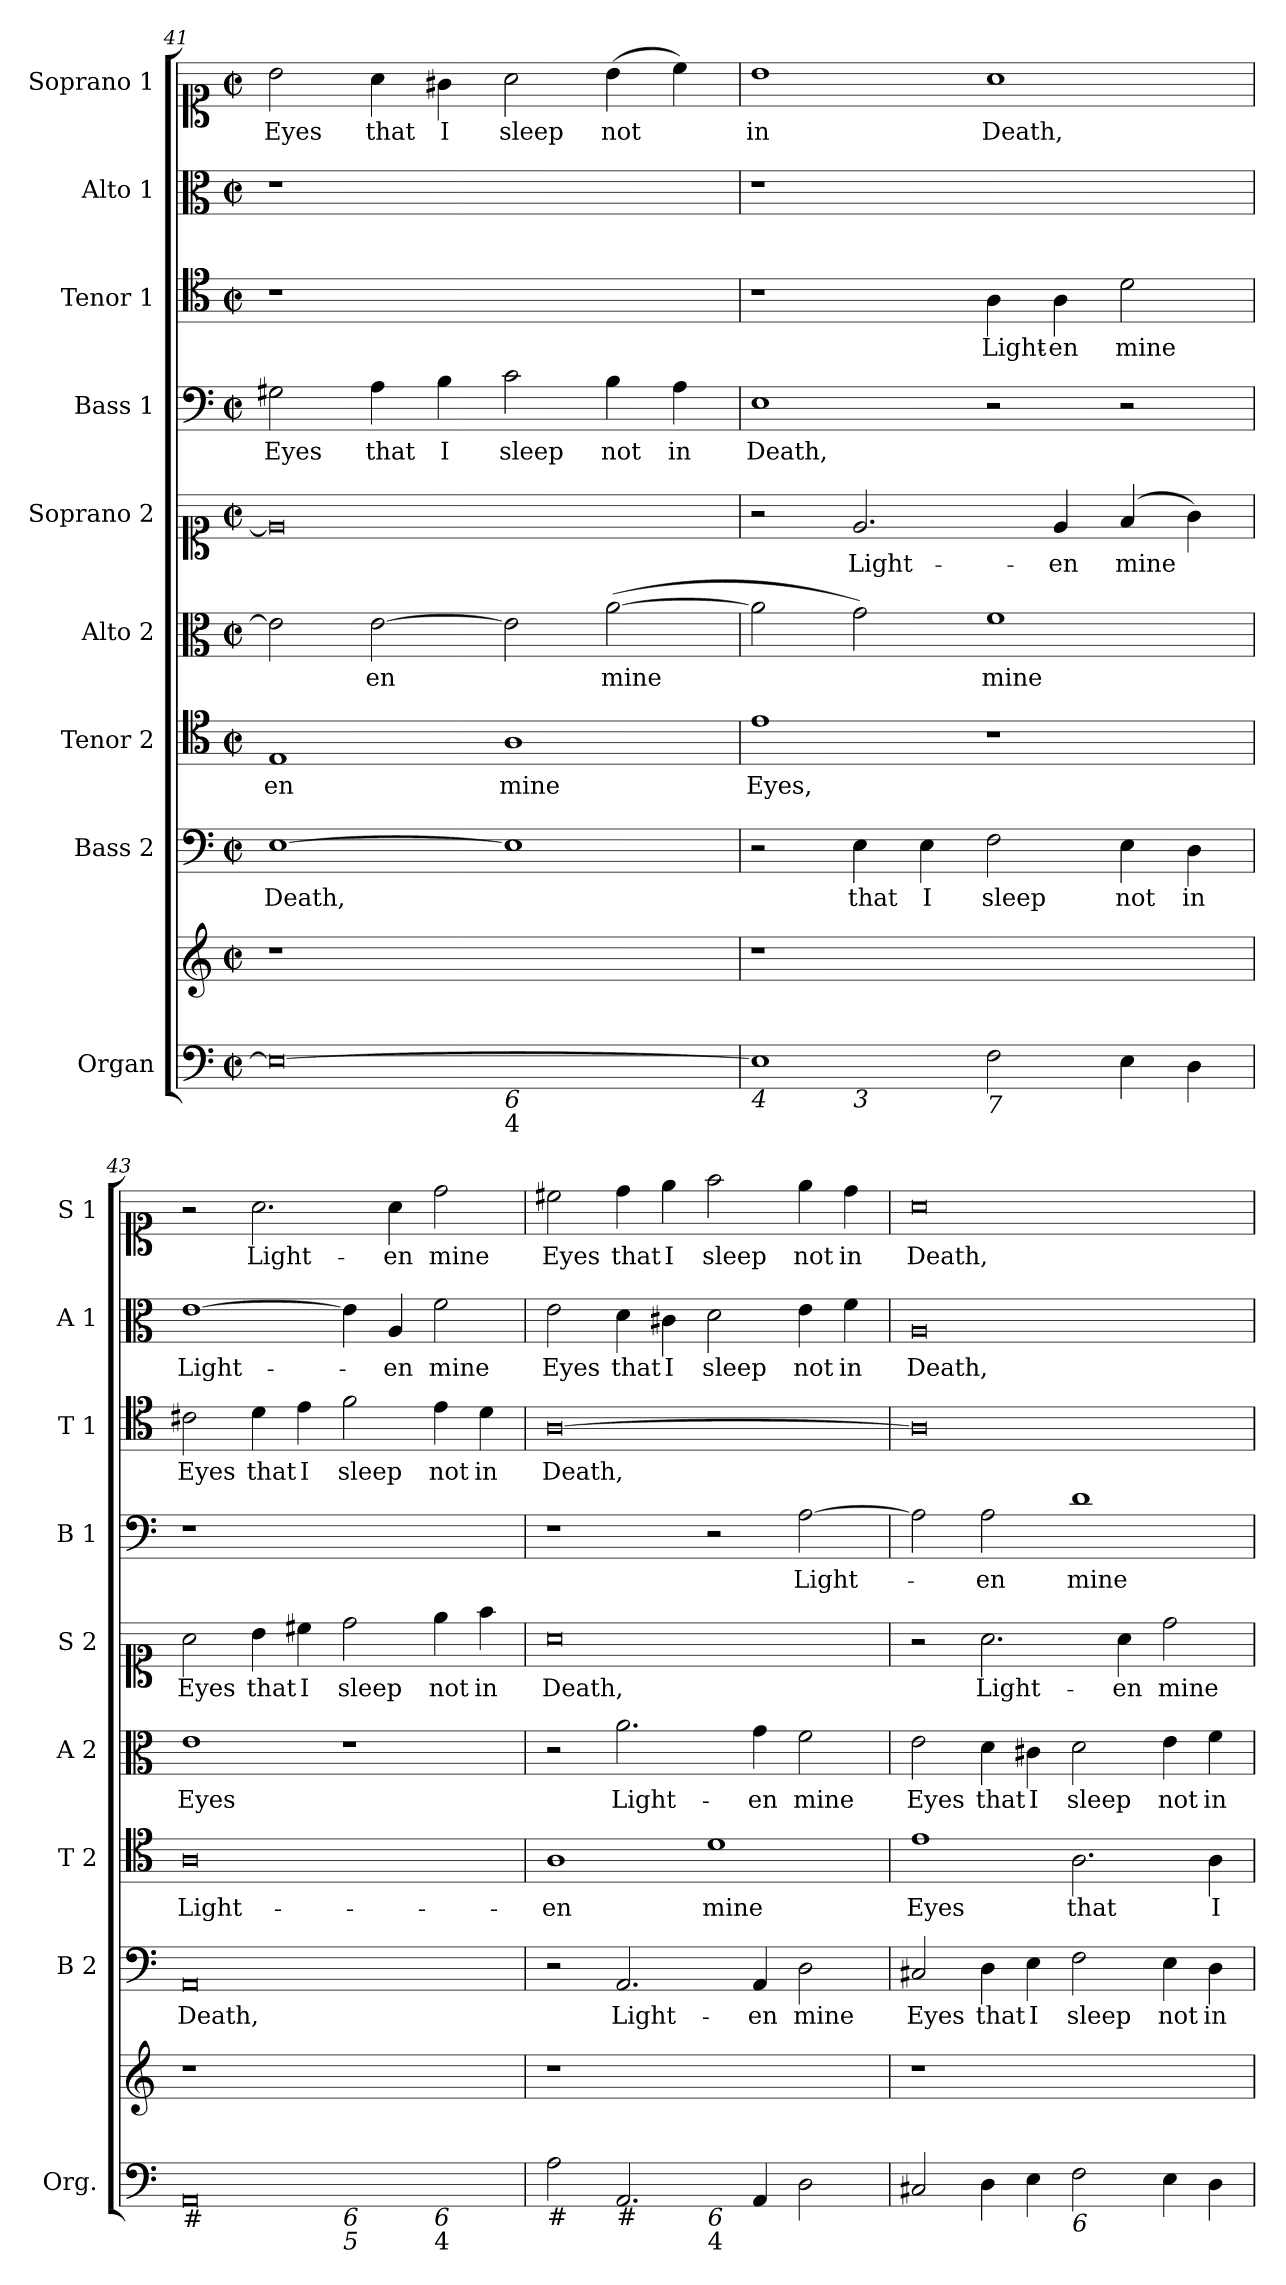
**kern	**kern	**kern	**text	**kern	**text	**kern	**text	**kern	**text	**kern	**text	**kern	**text	**kern	**text	**kern	**text
*part9	*part9	*part8	*part8	*part7	*part7	*part6	*part6	*part5	*part5	*part4	*part4	*part3	*part3	*part2	*part2	*part1	*part1
*staff10	*staff9	*staff8	*staff8	*staff7	*staff7	*staff6	*staff6	*staff5	*staff5	*staff4	*staff4	*staff3	*staff3	*staff2	*staff2	*staff1	*staff1
*I"Organ	*	*I"Bass 2	*	*I"Tenor 2	*	*I"Alto 2	*	*I"Soprano 2	*	*I"Bass 1	*	*I"Tenor 1	*	*I"Alto 1	*	*I"Soprano 1	*
*I'Org.	*	*I'B 2	*	*I'T 2	*	*I'A 2	*	*I'S 2	*	*I'B 1	*	*I'T 1	*	*I'A 1	*	*I'S 1	*
*clefF4	*clefG2	*clefF4	*	*clefC4	*	*clefC3	*	*clefC1	*	*clefF4	*	*clefC4	*	*clefC3	*	*clefC1	*
*k[]	*k[]	*k[]	*	*k[]	*	*k[]	*	*k[]	*	*k[]	*	*k[]	*	*k[]	*	*k[]	*
*a:	*a:	*a:	*	*a:	*	*a:	*	*a:	*	*a:	*	*a:	*	*a:	*	*a:	*
*M2/2	*M2/2	*M2/2	*	*M2/2	*	*M2/2	*	*M2/2	*	*M2/2	*	*M2/2	*	*M2/2	*	*M2/2	*
*met(c|)	*met(c|)	*met(c|)	*	*met(c|)	*	*met(c|)	*	*met(c|)	*	*met(c|)	*	*met(c|)	*	*met(c|)	*	*met(c|)	*
=41	=41	=41	=41	=41	=41	=41	=41	=41	=41	=41	=41	=41	=41	=41	=41	=41	=41
!LO:TX:b:i:t=#	!	!	!	!	!	!	!	!	!	!	!	!	!	!	!	!	!
!	!	!	!LO:LY:b	!	!LO:LY:b	!	!	!	!	!	!LO:LY:b	!	!	!	!	!	!LO:LY:b
*^	*	*	*	*	*	*	*	*	*	*	*	*	*	*	*	*	*
0E_	1ryy	1r	[1E	Death,	1E	-en	2e\]	.	0e]	.	2G#X\	Eyes	1r	.	1r	.	2b\	Eyes
!	!	!	!	!	!	!	!	!LO:LY:b	!	!	!	!LO:LY:b	!	!	!	!	!	!LO:LY:b
.	.	.	.	.	.	.	[2e\	-en	.	.	4A\	that	.	.	.	.	4a\	that
!	!	!	!	!	!	!	!	!	!	!	!	!LO:LY:b	!	!	!	!	!	!LO:LY:b
.	.	.	.	.	.	.	.	.	.	.	4B\	I	.	.	.	.	4g#X\	I
!	!LO:TX:b:i:t=6	!	!	!	!	!	!	!	!	!	!	!	!	!	!	!	!	!
!	!LO:TX:b:t=4	!	!	!	!	!	!	!	!	!	!	!	!	!	!	!	!	!
!	!	!	!	!	!	!LO:LY:b	!	!	!	!	!	!LO:LY:b	!	!	!	!	!	!LO:LY:b
.	1ryy	1ryy	1E]	.	1A	mine	2e\]	.	.	.	2c\	sleep	1ryy	.	1ryy	.	2a\	sleep
!	!	!	!	!	!	!	!	!LO:LY:b	!	!	!	!LO:LY:b	!	!	!	!	!	!LO:LY:b
.	.	.	.	.	.	.	(>[2a\	mine	.	.	4B\	not	.	.	.	.	(>4b\	not
!	!	!	!	!	!	!	!	!	!	!	!	!LO:LY:b	!	!	!	!	!	!
.	.	.	.	.	.	.	.	.	.	.	4A\	in	.	.	.	.	4cc\)	.
=42	=42	=42	=42	=42	=42	=42	=42	=42	=42	=42	=42	=42	=42	=42	=42	=42	=42	=42
!LO:TX:b:i:t=4	!	!	!	!	!	!	!	!	!	!	!	!	!	!	!	!	!	!
!	!	!	!	!	!	!LO:LY:b	!	!	!	!	!	!LO:LY:b	!	!	!	!	!	!LO:LY:b
1E]	2ryy	1r	2r	.	1e	Eyes,	2a\]	.	2r	.	1E	Death,	1r	.	1r	.	1b	in
!	!LO:TX:b:i:t=3	!	!	!	!	!	!	!	!	!	!	!	!	!	!	!	!	!
!	!	!	!	!LO:LY:b	!	!	!	!	!	!LO:LY:b	!	!	!	!	!	!	!	!
.	1.ryy	.	4E\	that	.	.	2g\)	.	2.e/	Light-	.	.	.	.	.	.	.	.
!	!	!	!	!LO:LY:b	!	!	!	!	!	!	!	!	!	!	!	!	!	!
.	.	.	4E\	I	.	.	.	.	.	.	.	.	.	.	.	.	.	.
!LO:TX:b:i:t=7	!	!	!	!	!	!	!	!	!	!	!	!	!	!	!	!	!	!
!	!	!	!	!LO:LY:b	!	!	!	!LO:LY:b	!	!	!	!	!	!LO:LY:b	!	!	!	!LO:LY:b
2F\	.	1ryy	2F\	sleep	1r	.	1f	mine	.	.	2r	.	4A\	Light-	1ryy	.	1a	Death,
!	!	!	!	!	!	!	!	!	!	!LO:LY:b	!	!	!	!LO:LY:b	!	!	!	!
.	.	.	.	.	.	.	.	.	4e/	-en	.	.	4A\	-en	.	.	.	.
!	!	!	!	!LO:LY:b	!	!	!	!	!	!LO:LY:b	!	!	!	!LO:LY:b	!	!	!	!
4E\	.	.	4E\	not	.	.	.	.	(4f/	mine	2r	.	2d\	mine	.	.	.	.
!	!	!	!	!LO:LY:b	!	!	!	!	!	!	!	!	!	!	!	!	!	!
4D\	.	.	4D\	in	.	.	.	.	4g\)	.	.	.	.	.	.	.	.	.
!!LO:PB:g=z
=43	=43	=43	=43	=43	=43	=43	=43	=43	=43	=43	=43	=43	=43	=43	=43	=43	=43	=43
!LO:TX:b:i:t=#	!	!	!	!	!	!	!	!	!	!	!	!	!	!	!	!	!	!
!	!	!	!	!LO:LY:b	!	!LO:LY:b	!	!LO:LY:b	!	!LO:LY:b	!	!	!	!LO:LY:b	!	!LO:LY:b	!	!
*	*^	*	*	*	*	*	*	*	*	*	*	*	*	*	*	*	*	*
0AA	1ryy	1.ryy	1r	0AA	Death,	0A	Light-	1e	Eyes	2a\	Eyes	1r	.	2c#X\	Eyes	[1e	Light-	2r	.
!	!	!	!	!	!	!	!	!	!	!	!LO:LY:b	!	!	!	!LO:LY:b	!	!	!	!LO:LY:b
.	.	.	.	.	.	.	.	.	.	4b\	that	.	.	4d\	that	.	.	2.a\	Light-
!	!	!	!	!	!	!	!	!	!	!	!LO:LY:b	!	!	!	!LO:LY:b	!	!	!	!
.	.	.	.	.	.	.	.	.	.	4cc#X\	I	.	.	4e\	I	.	.	.	.
!	!LO:TX:b:i:t=6	!	!	!	!	!	!	!	!	!	!	!	!	!	!	!	!	!	!
!	!LO:TX:b:i:t=5	!	!	!	!	!	!	!	!	!	!	!	!	!	!	!	!	!	!
!	!	!	!	!	!	!	!	!	!	!	!LO:LY:b	!	!	!	!LO:LY:b	!	!	!	!
.	1ryy	.	1ryy	.	.	.	.	1r	.	2dd\	sleep	1ryy	.	2f\	sleep	4e\]	.	.	.
!	!	!	!	!	!	!	!	!	!	!	!	!	!	!	!	!	!LO:LY:b	!	!LO:LY:b
.	.	.	.	.	.	.	.	.	.	.	.	.	.	.	.	4A/	-en	4a\	-en
!	!	!LO:TX:b:i:t=6	!	!	!	!	!	!	!	!	!	!	!	!	!	!	!	!	!
!	!	!LO:TX:b:t=4	!	!	!	!	!	!	!	!	!	!	!	!	!	!	!	!	!
!	!	!	!	!	!	!	!	!	!	!	!LO:LY:b	!	!	!	!LO:LY:b	!	!LO:LY:b	!	!LO:LY:b
.	.	2ryy	.	.	.	.	.	.	.	4ee\	not	.	.	4e\	not	2f\	mine	2dd\	mine
!	!	!	!	!	!	!	!	!	!	!	!LO:LY:b	!	!	!	!LO:LY:b	!	!	!	!
.	.	.	.	.	.	.	.	.	.	4ff\	in	.	.	4d\	in	.	.	.	.
=44	=44	=44	=44	=44	=44	=44	=44	=44	=44	=44	=44	=44	=44	=44	=44	=44	=44	=44	=44
!LO:TX:b:i:t=#	!	!	!	!	!	!	!	!	!	!	!	!	!	!	!	!	!	!	!
!	!	!	!	!	!	!	!LO:LY:b	!	!	!	!LO:LY:b	!	!	!	!LO:LY:b	!	!LO:LY:b	!	!LO:LY:b
*	*v	*v	*	*	*	*	*	*	*	*	*	*	*	*	*	*	*	*	*
2A\	1ryy	1r	2r	.	1A	-en	2r	.	0a	Death,	1r	.	[0A	Death,	2e\	Eyes	2cc#X\	Eyes
!LO:TX:b:i:t=#	!	!	!	!	!	!	!	!	!	!	!	!	!	!	!	!	!	!
!	!	!	!	!LO:LY:b	!	!	!	!LO:LY:b	!	!	!	!	!	!	!	!LO:LY:b	!	!LO:LY:b
2.AA/	.	.	2.AA/	Light-	.	.	2.a\	Light-	.	.	.	.	.	.	4d\	that	4dd\	that
!	!	!	!	!	!	!	!	!	!	!	!	!	!	!	!	!LO:LY:b	!	!LO:LY:b
.	.	.	.	.	.	.	.	.	.	.	.	.	.	.	4c#X\	I	4ee\	I
!	!LO:TX:b:i:t=6	!	!	!	!	!	!	!	!	!	!	!	!	!	!	!	!	!
!	!LO:TX:b:t=4	!	!	!	!	!	!	!	!	!	!	!	!	!	!	!	!	!
!	!	!	!	!	!	!LO:LY:b	!	!	!	!	!	!	!	!	!	!LO:LY:b	!	!LO:LY:b
.	1ryy	1ryy	.	.	1d	mine	.	.	.	.	2r	.	.	.	2d\	sleep	2ff\	sleep
!	!	!	!	!LO:LY:b	!	!	!	!LO:LY:b	!	!	!	!	!	!	!	!	!	!
4AA/	.	.	4AA/	-en	.	.	4g\	-en	.	.	.	.	.	.	.	.	.	.
!	!	!	!	!LO:LY:b	!	!	!	!LO:LY:b	!	!	!	!LO:LY:b	!	!	!	!LO:LY:b	!	!LO:LY:b
2D\	.	.	2D\	mine	.	.	2f\	mine	.	.	[2A\	Light-	.	.	4e\	not	4ee\	not
!	!	!	!	!	!	!	!	!	!	!	!	!	!	!	!	!LO:LY:b	!	!LO:LY:b
.	.	.	.	.	.	.	.	.	.	.	.	.	.	.	4f\	in	4dd\	in
=45	=45	=45	=45	=45	=45	=45	=45	=45	=45	=45	=45	=45	=45	=45	=45	=45	=45	=45
!LO:TX:b:i:t=6	!	!	!	!	!	!	!	!	!	!	!	!	!	!	!	!	!	!
!	!	!	!	!LO:LY:b	!	!LO:LY:b	!	!LO:LY:b	!	!	!	!	!	!	!	!LO:LY:b	!	!LO:LY:b
*v	*v	*	*	*	*	*	*	*	*	*	*	*	*	*	*	*	*	*
2C#X/	1r	2C#X/	Eyes	1e	Eyes	2e\	Eyes	2r	.	2A\]	.	0A]	.	0A	Death,	0a	Death,
!	!	!	!LO:LY:b	!	!	!	!LO:LY:b	!	!LO:LY:b	!	!LO:LY:b	!	!	!	!	!	!
4D\	.	4D\	that	.	.	4d\	that	2.a\	Light-	2A\	-en	.	.	.	.	.	.
!	!	!	!LO:LY:b	!	!	!	!LO:LY:b	!	!	!	!	!	!	!	!	!	!
4E\	.	4E\	I	.	.	4c#X\	I	.	.	.	.	.	.	.	.	.	.
!LO:TX:b:i:t=6	!	!	!	!	!	!	!	!	!	!	!	!	!	!	!	!	!
!	!	!	!LO:LY:b	!	!LO:LY:b	!	!LO:LY:b	!	!	!	!LO:LY:b	!	!	!	!	!	!
2F\	1ryy	2F\	sleep	2.A\	that	2d\	sleep	.	.	1d	mine	.	.	.	.	.	.
!	!	!	!	!	!	!	!	!	!LO:LY:b	!	!	!	!	!	!	!	!
.	.	.	.	.	.	.	.	4a\	-en	.	.	.	.	.	.	.	.
!	!	!	!LO:LY:b	!	!	!	!LO:LY:b	!	!LO:LY:b	!	!	!	!	!	!	!	!
4E\	.	4E\	not	.	.	4e\	not	2dd\	mine	.	.	.	.	.	.	.	.
!	!	!	!LO:LY:b	!	!LO:LY:b	!	!LO:LY:b	!	!	!	!	!	!	!	!	!	!
4D\	.	4D\	in	4A\	I	4f\	in	.	.	.	.	.	.	.	.	.	.
=	=	=	=	=	=	=	=	=	=	=	=	=	=	=	=	=	=
*-	*-	*-	*-	*-	*-	*-	*-	*-	*-	*-	*-	*-	*-	*-	*-	*-	*-
